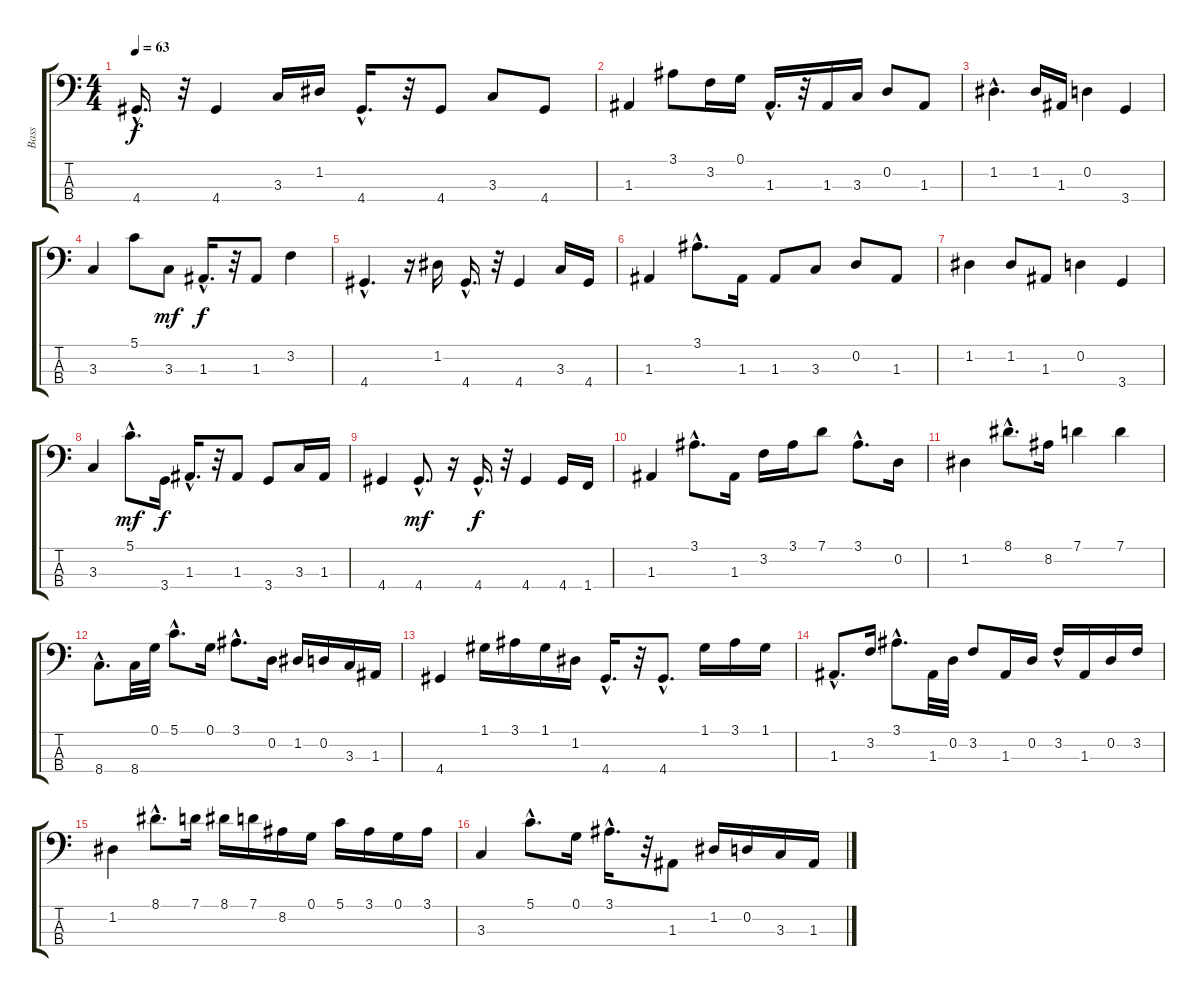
\track ("Bass" "Bass") {instrument electricbassfinger}
\staff {score tabs}
\tuning (G2 D2 A1 E1) {hide}
\ts (4 4)
\tempo 63
\clef f4
\ks c
4.4{hac}.16{d dy f} r.32 4.4.4 3.3.16 1.2.16 4.4{hac}.16{d} r.32 4.4.8 3.3.8 4.4.8 |
1.3.4 3.1.8 3.2.16 0.1.16 1.3{hac}.16{d} r.32 1.3.16 3.3.16 0.2.8 1.3.8 |
1.2{hac}.4{d} 1.2.16 1.3.16 0.2.4 3.4.4 |
3.3.4 5.1.8 3.3.8{dy mf} 1.3{hac}.16{d dy f} r.32 1.3.8 3.2.4 |
4.4{hac}.4{d} r.16 1.2.16 4.4{hac}.16{d} r.32 4.4.4 3.3.16 4.4.16 |
1.3.4 3.1{hac}.8{d} 1.3.16 1.3.8 3.3.8 0.2.8 1.3.8 |
1.2.4 1.2.8 1.3.8 0.2.4 3.4.4 |
3.3.4 5.1{hac}.8{d dy mf} 3.4.16{dy f} 1.3{hac}.16{d} r.32 1.3.8 3.4.8 3.3.16 1.3.16 |
4.4.4 4.4{hac}.8{d dy mf} r.16 4.4{hac}.16{d dy f} r.32 4.4.4 4.4.16 1.4.16 |
1.3.4 3.1{hac}.8{d} 1.3.16 3.2.16 3.1.16 7.1.8 3.1{hac}.8{d} 0.2.16 |
1.2.4 8.1{hac}.8{d} 8.2.16 7.1.4 7.1.4 |
8.4{hac}.8{d} 8.4.32 0.1.32 5.1{hac}.8{d} 0.1.16 3.1{hac}.8{d} 0.2.16 1.2.16 0.2.16 3.3.16 1.3.16 |
4.4.4 1.1.16 3.1.16 1.1.16 1.2.16 4.4{hac}.16{d} r.32 4.4{hac}.8{d} 1.1.16 3.1.16 1.1.16 |
1.3{hac}.8{d} 3.2.16 3.1{hac}.8{d} 1.3.32 0.2.32 3.2.8 1.3.16 0.2.16 3.2{hac}.16 1.3.16 0.2.16 3.2.16 |
1.2.4 8.1{hac}.8{d} 7.1.16 8.1.16 7.1.16 8.2.16 0.1.16 5.1.16 3.1.16 0.1.16 3.1.16 |
3.3.4 5.1{hac}.8{d} 0.1.16 3.1{hac}.16{d} r.32 1.3.8 1.2.16 0.2.16 3.3.16 1.3.16
